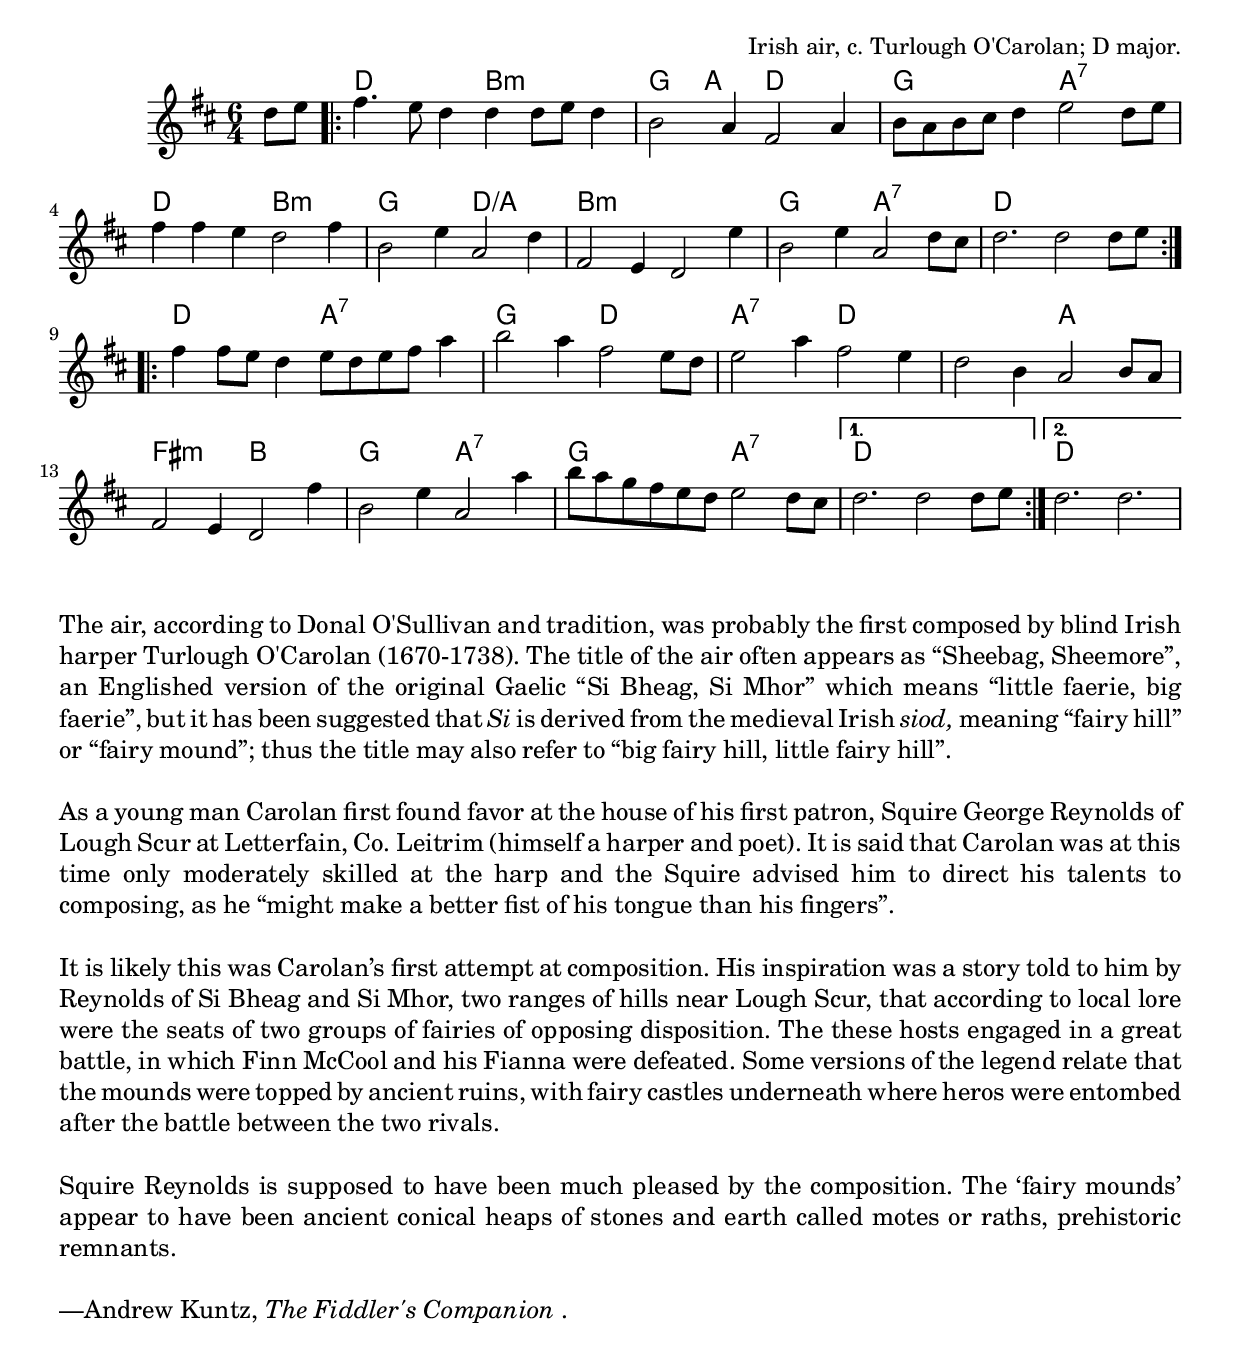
\version "2.18.2"
\include "util.ly"

\tocItem \markup "Sí Beag Sí Mór"

\score {
  <<
    \relative d'' {
      \time 6/4
      \key d \major

      \partial 4 d8 e |

      \repeat volta 2 {
        fis4. e8 d4 d d8 e d4 |
        b2 a4 fis2 a4 |
        b8 a b cis d4 e2 d8 e |
        fis4 fis e d2 fis4 |

        b,2 e4 a,2 d4 |
        fis,2 e4 d2 e'4 |
        b2 e4 a,2 d8 cis |
        d2. d2 d8 e |
      }

      \repeat volta 2 {
        fis4 fis8 e d4 e8 d e fis a4 |
        b2 a4 fis2 e8 d |
        e2 a4 fis2 e4 |
        d2 b4 a2 b8 a |

        fis2 e4 d2 fis'4 |
        b,2 e4 a,2 a'4 |
        b8 a g fis e d e2 d8 cis |
      }

      \alternative {
        { d2. d2 d8 e }
        { d2. d2. }
      }
    }

    \new ChordNames {
      \chordmode {
        \time 6/4
        \set chordChanges = ##t

        \partial 4 s4 |

        \repeat volta 2 {
          d2. b2.:m | g4. a4. d2. | g2. a2.:7 | d2. b2.:m |
          g2. d2.:/a | b2.:m b2.:m | g2. a2.:7 | d2. d2. |
        }
        \repeat volta 2 {
          d2. a2.:7 | g2. d2. | a2.:7 d2. | d2. a2. |
          fis2.:m b2. | g2. a2.:7 | g2. a2.:7 |
        }
        \alternative {
          { d2. d2. }
          { d2. d2. }
        }
      }
    }
  >>

  \header {
    title = "Sí Beag Sí Mór"
    opus = "Irish air, c. Turlough O'Carolan; D major."
  }
}

\markuplist {
  \paragraph {
    The air, according to Donal O'Sullivan and tradition, was probably the
    first composed by blind Irish harper Turlough O'Carolan (1670-1738).
    The title of the air often appears as “Sheebag, Sheemore”, an Englished
    version of the original Gaelic “Si Bheag, Si Mhor” which means
    “little faerie, big faerie”, but it has been suggested that \italic Si
    is derived from the medieval Irish \italic siod, meaning “fairy hill”
    or “fairy mound”; thus the title may also refer to “big fairy hill,
    little fairy hill”.
  }
  \paragraph {
    As a young man Carolan first found favor at the house of his first patron,
    Squire George Reynolds of Lough Scur at Letterfain, Co. Leitrim (himself a
    harper and poet). It is said that Carolan was at this time only moderately
    skilled at the harp and the Squire advised him to direct his talents to
    composing, as he “might make a better fist of his tongue than his fingers”.
  }
  \paragraph {
    It is likely this was Carolan’s first attempt at composition. His inspiration
    was a story told to him by Reynolds of Si Bheag and Si Mhor, two ranges of
    hills near Lough Scur, that according to local lore were the seats of two
    groups of fairies of opposing disposition. The these hosts engaged in a great
    battle, in which Finn McCool and his Fianna were defeated. Some versions of
    the legend relate that the mounds were topped by ancient ruins, with fairy
    castles underneath where heros were entombed after the battle between the
    two rivals.
  }

  \paragraph {
    Squire Reynolds is supposed to have been much pleased by the
    composition. The ‘fairy mounds’ appear to have been ancient conical heaps
    of stones and earth called motes or raths, prehistoric remnants.
  }
  \paragraph {
    —Andrew Kuntz, \italic{The Fiddler's Companion}.
  }
}
